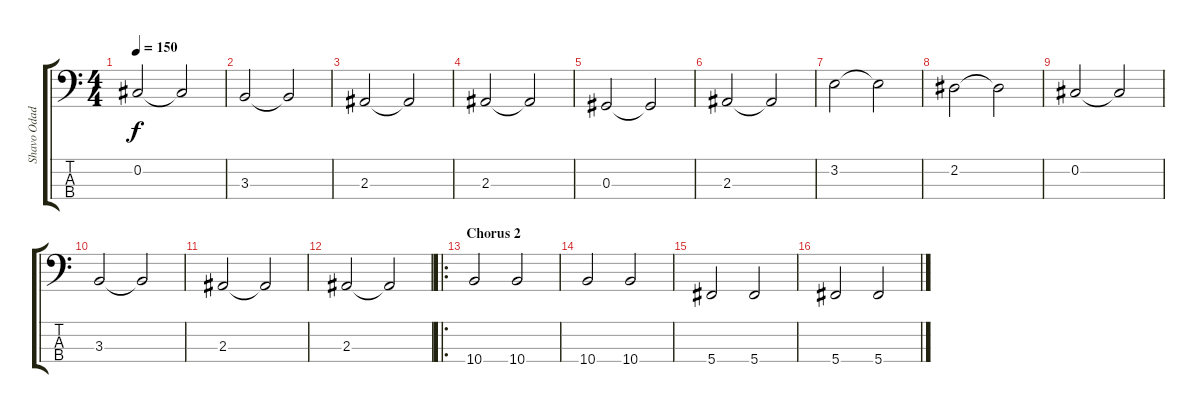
\track ("Shavo Odadjian" "Shavo Odad") {instrument electricbassfinger}
\staff {score tabs}
\tuning (Gb2 Db2 Ab1 Db1) {hide}
\ts (4 4)
\tempo 150
\clef f4
\ks c
0.2.2{dy f} 0.2{t}.2 |
3.3.2 3.3{t}.2 |
2.3.2 2.3{t}.2 |
2.3.2 2.3{t}.2 |
0.3.2 0.3{t}.2 |
2.3.2 2.3{t}.2 |
3.2.2 3.2{t}.2 |
2.2.2 2.2{t}.2 |
0.2.2 0.2{t}.2 |
3.3.2 3.3{t}.2 |
2.3.2 2.3{t}.2 |
2.3.2 2.3{t}.2 |
\ro
\section ("" "Chorus 2")
10.4.2 10.4.2 |
10.4.2 10.4.2 |
5.4.2 5.4.2 |
5.4.2 5.4.2
